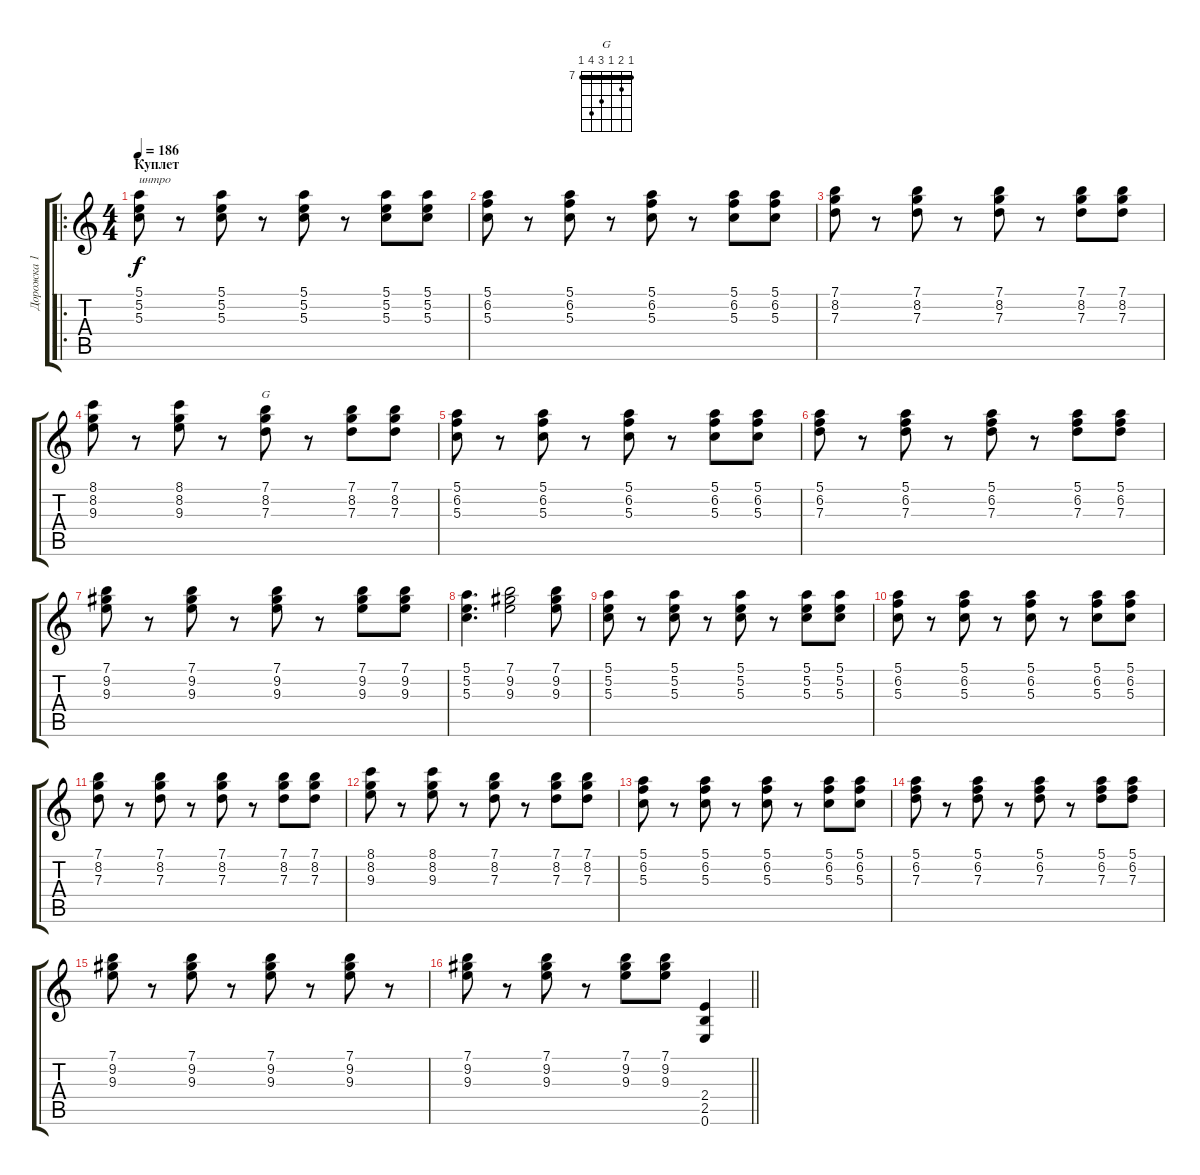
\track ("Дорожка 1" "Дорожка 1") {instrument overdrivenguitar}
\staff {score tabs}
\tuning (E4 B3 G3 D3 A2 E2) {hide}
\chord ("G" 7 8 7 9 10 7) {firstfret 7 barre 7}
\ro
\ts (4 4)
\section ("" "Куплет")
\tempo 186
\clef g2
\ks c
(5.1 5.2 5.3).8{txt "интро" dy f} r.8 (5.1 5.2 5.3).8 r.8 (5.1 5.2 5.3).8 r.8 (5.1 5.2 5.3).8 (5.1 5.2 5.3).8 |
(5.1 6.2 5.3).8 r.8 (5.1 6.2 5.3).8 r.8 (5.1 6.2 5.3).8 r.8 (5.1 6.2 5.3).8 (5.1 6.2 5.3).8 |
\ks aminor
(7.1 8.2 7.3).8 r.8 (7.1 8.2 7.3).8 r.8 (7.1 8.2 7.3).8 r.8 (7.1 8.2 7.3).8 (7.1 8.2 7.3).8 |
(8.1 8.2 9.3).8 r.8 (8.1 8.2 9.3).8 r.8 (7.1 8.2 7.3).8{ch "G"} r.8 (7.1 8.2 7.3).8 (7.1 8.2 7.3).8 |
(5.1 6.2 5.3).8 r.8 (5.1 6.2 5.3).8 r.8 (5.1 6.2 5.3).8 r.8 (5.1 6.2 5.3).8 (5.1 6.2 5.3).8 |
(5.1 6.2 7.3).8 r.8 (5.1 6.2 7.3).8 r.8 (5.1 6.2 7.3).8 r.8 (5.1 6.2 7.3).8 (5.1 6.2 7.3).8 |
(7.1 9.2 9.3).8 r.8 (7.1 9.2 9.3).8 r.8 (7.1 9.2 9.3).8 r.8 (7.1 9.2 9.3).8 (7.1 9.2 9.3).8 |
(5.1 5.2 5.3).4{d} (7.1 9.2 9.3).2 (7.1 9.2 9.3).8 |
(5.1 5.2 5.3).8 r.8 (5.1 5.2 5.3).8 r.8 (5.1 5.2 5.3).8 r.8 (5.1 5.2 5.3).8 (5.1 5.2 5.3).8 |
(5.1 6.2 5.3).8 r.8 (5.1 6.2 5.3).8 r.8 (5.1 6.2 5.3).8 r.8 (5.1 6.2 5.3).8 (5.1 6.2 5.3).8 |
(7.1 8.2 7.3).8 r.8 (7.1 8.2 7.3).8 r.8 (7.1 8.2 7.3).8 r.8 (7.1 8.2 7.3).8 (7.1 8.2 7.3).8 |
(8.1 8.2 9.3).8 r.8 (8.1 8.2 9.3).8 r.8 (7.1 8.2 7.3).8 r.8 (7.1 8.2 7.3).8 (7.1 8.2 7.3).8 |
(5.1 6.2 5.3).8 r.8 (5.1 6.2 5.3).8 r.8 (5.1 6.2 5.3).8 r.8 (5.1 6.2 5.3).8 (5.1 6.2 5.3).8 |
(5.1 6.2 7.3).8 r.8 (5.1 6.2 7.3).8 r.8 (5.1 6.2 7.3).8 r.8 (5.1 6.2 7.3).8 (5.1 6.2 7.3).8 |
(7.1 9.2 9.3).8 r.8 (7.1 9.2 9.3).8 r.8 (7.1 9.2 9.3).8 r.8 (7.1 9.2 9.3).8 r.8 |
\barLineRight lightlight
(7.1 9.2 9.3).8 r.8 (7.1 9.2 9.3).8 r.8 (7.1 9.2 9.3).8 (7.1 9.2 9.3).8 (2.4 2.5 0.6).4
